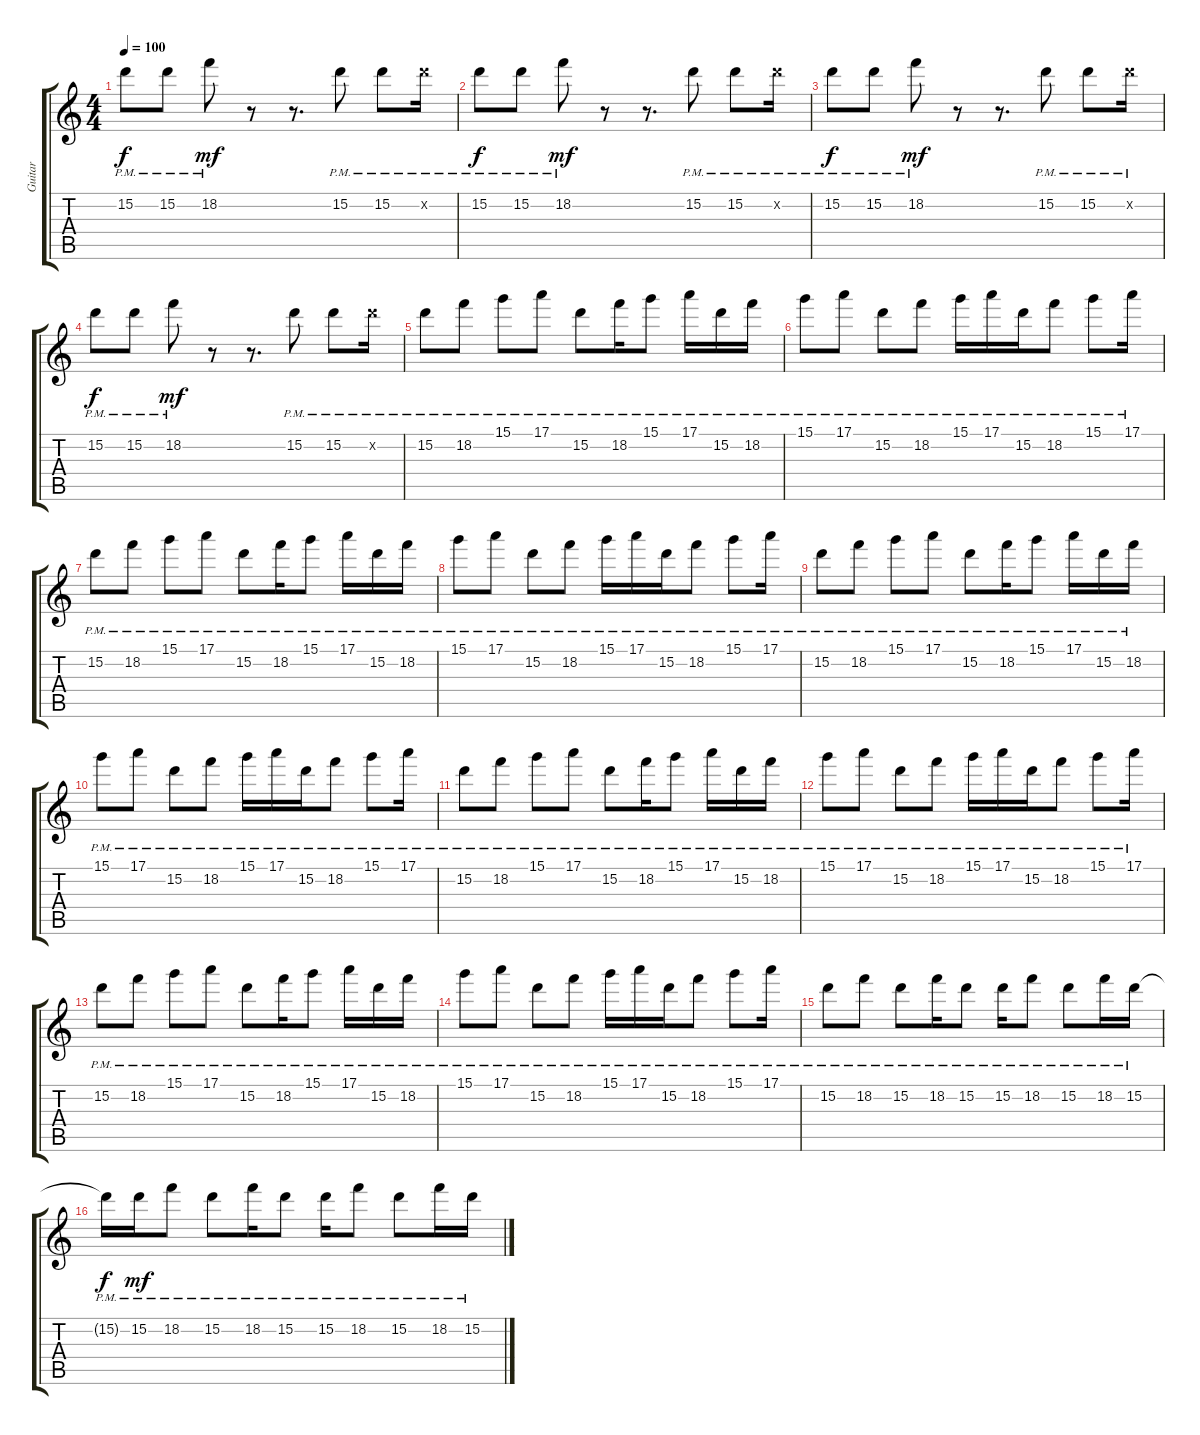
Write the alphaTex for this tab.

\track ("Guitar " "Guitar ") {instrument electricguitarclean}
\staff {score tabs}
\tuning (E4 B3 G3 D3 A2 E2) {hide}
\ts (4 4)
\tempo 100
\clef g2
\ks c
15.2{pm}.8{dy f} 15.2{pm}.8 18.2{pm}.8{dy mf} r.8 r.8{d} 15.2{pm}.8 15.2{pm}.8 15.2{pm x}.16 |
15.2{pm}.8{dy f} 15.2{pm}.8 18.2{pm}.8{dy mf} r.8 r.8{d} 15.2{pm}.8 15.2{pm}.8 15.2{pm x}.16 |
15.2{pm}.8{dy f} 15.2{pm}.8 18.2{pm}.8{dy mf} r.8 r.8{d} 15.2{pm}.8 15.2{pm}.8 15.2{pm x}.16 |
15.2{pm}.8{dy f} 15.2{pm}.8 18.2{pm}.8{dy mf} r.8 r.8{d} 15.2{pm}.8 15.2{pm}.8 15.2{pm x}.16 |
15.2{pm}.8 18.2{pm}.8 15.1{pm}.8 17.1{pm}.8 15.2{pm}.8 18.2{pm}.16 15.1{pm}.8 17.1{pm}.16 15.2{pm}.16 18.2{pm}.16 |
15.1{pm}.8 17.1{pm}.8 15.2{pm}.8 18.2{pm}.8 15.1{pm}.16 17.1{pm}.16 15.2{pm}.16 18.2{pm}.8 15.1{pm}.8 17.1{pm}.16 |
15.2{pm}.8 18.2{pm}.8 15.1{pm}.8 17.1{pm}.8 15.2{pm}.8 18.2{pm}.16 15.1{pm}.8 17.1{pm}.16 15.2{pm}.16 18.2{pm}.16 |
15.1{pm}.8 17.1{pm}.8 15.2{pm}.8 18.2{pm}.8 15.1{pm}.16 17.1{pm}.16 15.2{pm}.16 18.2{pm}.8 15.1{pm}.8 17.1{pm}.16 |
15.2{pm}.8 18.2{pm}.8 15.1{pm}.8 17.1{pm}.8 15.2{pm}.8 18.2{pm}.16 15.1{pm}.8 17.1{pm}.16 15.2{pm}.16 18.2{pm}.16 |
15.1{pm}.8 17.1{pm}.8 15.2{pm}.8 18.2{pm}.8 15.1{pm}.16 17.1{pm}.16 15.2{pm}.16 18.2{pm}.8 15.1{pm}.8 17.1{pm}.16 |
15.2{pm}.8 18.2{pm}.8 15.1{pm}.8 17.1{pm}.8 15.2{pm}.8 18.2{pm}.16 15.1{pm}.8 17.1{pm}.16 15.2{pm}.16 18.2{pm}.16 |
15.1{pm}.8 17.1{pm}.8 15.2{pm}.8 18.2{pm}.8 15.1{pm}.16 17.1{pm}.16 15.2{pm}.16 18.2{pm}.8 15.1{pm}.8 17.1{pm}.16 |
15.2{pm}.8 18.2{pm}.8 15.1{pm}.8 17.1{pm}.8 15.2{pm}.8 18.2{pm}.16 15.1{pm}.8 17.1{pm}.16 15.2{pm}.16 18.2{pm}.16 |
15.1{pm}.8 17.1{pm}.8 15.2{pm}.8 18.2{pm}.8 15.1{pm}.16 17.1{pm}.16 15.2{pm}.16 18.2{pm}.8 15.1{pm}.8 17.1{pm}.16 |
15.2{pm}.8 18.2{pm}.8 15.2{pm}.8 18.2{pm}.16 15.2{pm}.8 15.2{pm}.16 18.2{pm}.8 15.2{pm}.8 18.2{pm}.16 15.2{pm}.16 |
15.2{pm t}.16{dy f} 15.2{pm}.16{dy mf} 18.2{pm}.8 15.2{pm}.8 18.2{pm}.16 15.2{pm}.8 15.2{pm}.16 18.2{pm}.8 15.2{pm}.8 18.2{pm}.16 15.2{pm}.16
